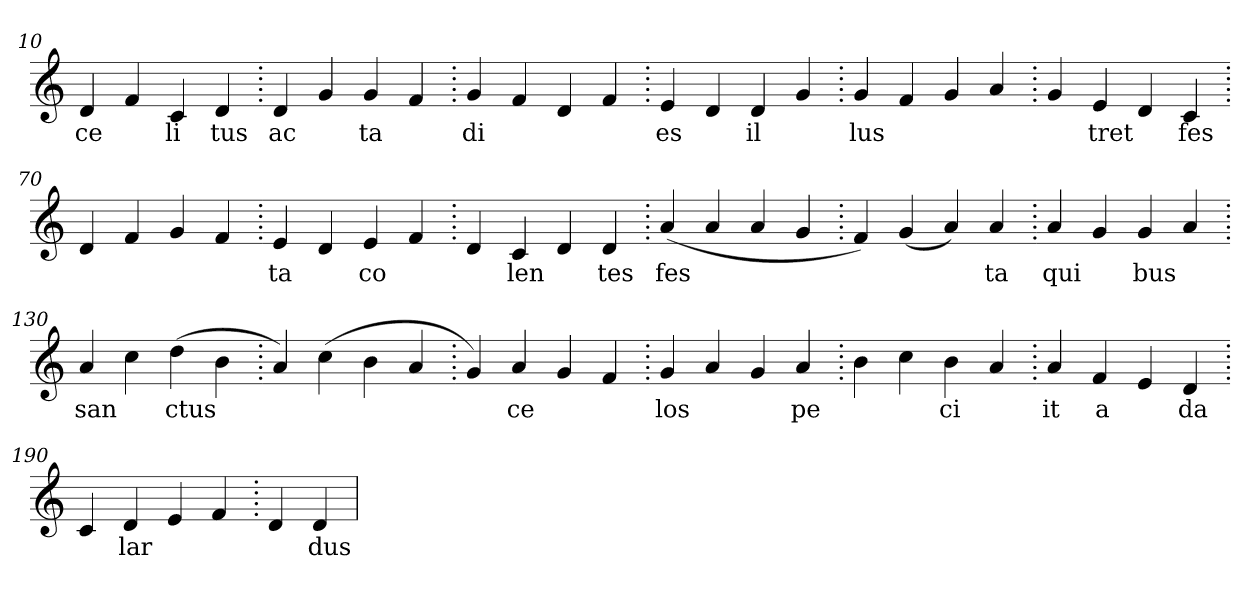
**kern	**text
*part1	*part1
*staff1	*staff1
*clefG2	*
=10.	=10.
4d	ce
4f	.
4c	li
4d	tus
=20.	=20.
4d	ac
4g	.
4g	ta
4f	.
=30.	=30.
4g	di
4f	.
4d	.
4f	.
=40.	=40.
4e	es
4d	.
4d	il
4g	.
=50.	=50.
4g	lus
4f	.
4g	.
4a	.
=60.	=60.
4g	.
4e	tret
4d	.
4c	fes
=70.	=70.
4d	.
4f	.
4g	.
4f	.
=80.	=80.
4e	ta
4d	.
4e	co
4f	.
=90.	=90.
4d	.
4c	len
4d	.
4d	tes
=100.	=100.
(>4a	fes
4a	.
4a	.
4g	.
=110.	=110.
4f)	.
(>4g	.
4a)	.
4a	ta
=120.	=120.
4a	qui
4g	.
4g	bus
4a	.
=130.	=130.
4a	san
4cc	.
(>4dd	ctus
4b	.
=140.	=140.
4a)	.
(>4cc	.
4b	.
4a	.
=150.	=150.
4g)	.
4a	ce
4g	.
4f	.
=160.	=160.
4g	los
4a	.
4g	.
4a	pe
=170.	=170.
4b	.
4cc	.
4b	ci
4a	.
=180.	=180.
4a	it
4f	a
4e	.
4d	da
=190.	=190.
4c	.
4d	lar
4e	.
4f	.
=200.	=200.
4d	.
4d	dus
=	=
*-	*-
